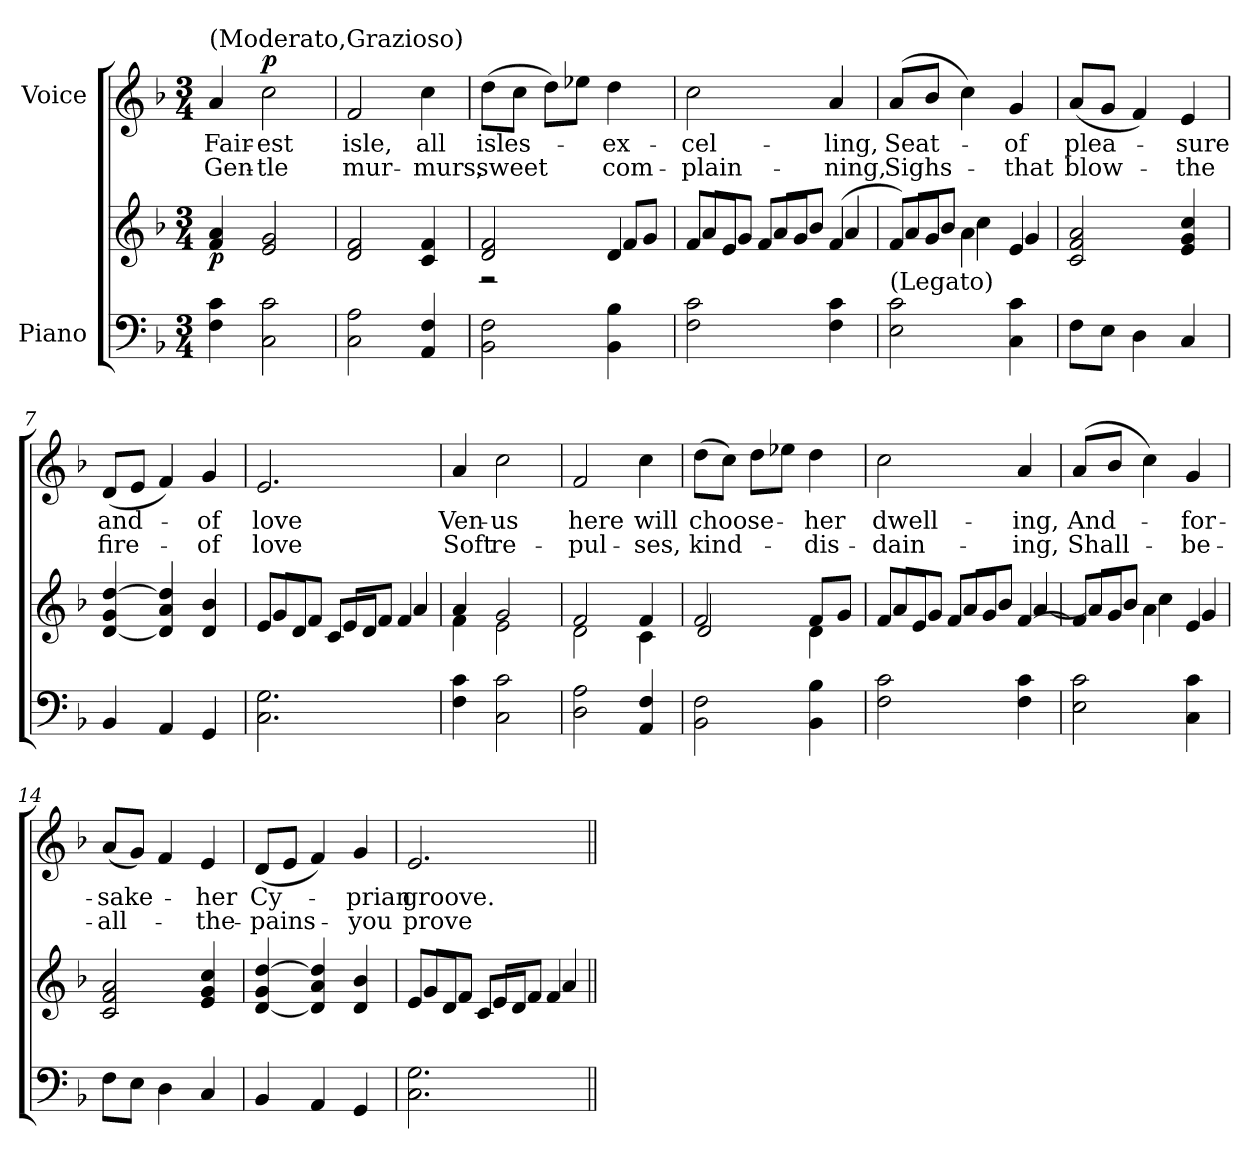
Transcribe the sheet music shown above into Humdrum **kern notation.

**kern	**kern	**dynam	**kern	**text	**text	**dynam
*part2	*part2	*part2	*part1	*part1	*part1	*part1
*staff3	*staff2	*staff2/3	*staff1	*staff1	*staff1	*staff1
*I"Piano	*	*	*I"Voice	*	*	*
*clefF4	*clefG2	*	*clefG2	*	*	*
*k[b-]	*k[b-]	*	*k[b-]	*	*	*
*M3/4	*M3/4	*	*M3/4	*	*	*
*MM120	*MM120	*	*MM120	*	*	*
=1	=1	=1	=1	=1	=1	=1
!	!	!	!LO:TX:a:t=(Moderato,Grazioso)	!	!	!
!	!	!LO:DY:b	!	!	!	!
4F\ 4c\	4f/ 4a/	p	4a/	Fair-	Gen-	.
!	!	!	!	!	!	!LO:DY:a
2C\ 2c\	2e/ 2g/	.	2cc\	-est	-tle	p
=2	=2	=2	=2	=2	=2	=2
2C\ 2A\	2d/ 2f/	.	2f/	isle,	mur-	.
4AA/ 4F/	4c/ 4f/	.	4cc\	all	-murs,	.
=3	=3	=3	=3	=3	=3	=3
*	*^	*	*	*	*	*
2BB-\ 2F\	2d/ 2f/	2r	.	(8dd\L	isles-	sweet	.
.	.	.	.	8cc\J	.	.	.
.	.	.	.	8dd\L)	.	.	.
.	.	.	.	8ee-X\J	.	.	.
4BB-\ 4B-\	4d/	8f/L	.	4dd\	-ex-	com-	.
.	.	8g/J	.	.	.	.	.
=4	=4	=4	=4	=4	=4	=4	=4
2F\ 2c\	8f/L	8a/L	.	2cc\	-cel-	-plain-	.
.	8e/J	8g/J	.	.	.	.	.
.	8f/L	8a/L	.	.	.	.	.
.	8g/J	8b-/J	.	.	.	.	.
4F\ 4c\	(4f/	4a/	.	4a/	-ling,	-ning,	.
=5	=5	=5	=5	=5	=5	=5	=5
!LO:TX:a:t=(Legato)	!	!	!	!	!	!	!
2E\ 2c\	8f/L)	8a/L	.	(8a/L	Seat-	Sighs-	.
.	8g/J	8b-/J	.	8b-/J	.	.	.
.	4a\	4cc\	.	4cc\)	.	.	.
4C\ 4c\	4e/	4g/	.	4g/	-of	-that	.
*	*v	*v	*	*	*	*	*
=6	=6	=6	=6	=6	=6	=6
8F\L	2c/ 2f/ 2a/	.	(8a/L	plea-	blow-	.
8E\J	.	.	8g/J	.	.	.
4D\	.	.	4f/)	.	.	.
4C/	4e/ 4g/ 4cc/	.	4e/	-sure	-the	.
=7	=7	=7	=7	=7	=7	=7
4BB-/	[4d/ 4g/ [4dd/	.	(8d/L	and-	fire-	.
.	.	.	8e/J	.	.	.
4AA/	4d/] 4a/ 4dd/]	.	4f/)	.	.	.
4GG/	4d/ 4b-/	.	4g/	-of	-of	.
=8	=8	=8	=8	=8	=8	=8
*	*^	*	*	*	*	*
2.C\ 2.G\	8e/L	8g/L	.	2.e/	love	love	.
.	8d/J	8f/J	.	.	.	.	.
.	8c/L	8e/L	.	.	.	.	.
.	8d/J	8f/J	.	.	.	.	.
.	4f/	4a/	.	.	.	.	.
!!LO:LB:g=z
=9	=9	=9	=9	=9	=9	=9	=9
4F\ 4c\	4a/	4f\	.	4a/	Ven-	Soft	.
2C\ 2c\	2g/	2e\	.	2cc\	-us	re-	.
=10	=10	=10	=10	=10	=10	=10	=10
2D\ 2A\	2f/	2d\	.	2f/	here	-pul-	.
4AA/ 4F/	4f/	4c\	.	4cc\	will	-ses,	.
=11	=11	=11	=11	=11	=11	=11	=11
2BB-\ 2F\	2f/	2d/	.	(8dd\L	choose-	kind-	.
.	.	.	.	8cc\J)	.	.	.
.	.	.	.	8dd\L	.	.	.
.	.	.	.	8ee-X\J	.	.	.
4BB-\ 4B-\	8f/L	4d\	.	4dd\	-her	-dis-	.
.	8g/J	.	.	.	.	.	.
=12	=12	=12	=12	=12	=12	=12	=12
2F\ 2c\	8f/L	8a/L	.	2cc\	dwell-	-dain-	.
.	8e/J	8g/J	.	.	.	.	.
.	8f/L	8a/L	.	.	.	.	.
.	8g/J	8b-/J	.	.	.	.	.
4F\ 4c\	[4f/	[4a/	.	4a/	-ing,	-ing,	.
=13	=13	=13	=13	=13	=13	=13	=13
2E\ 2c\	8f/L]	8a/L]	.	(8a/L	And-	Shall-	.
.	8g/J	8b-/J	.	8b-/J	.	.	.
.	4a\	4cc\	.	4cc\)	.	.	.
4C\ 4c\	4e/	4g/	.	4g/	-for-	-be-	.
*	*v	*v	*	*	*	*	*
=14	=14	=14	=14	=14	=14	=14
8F\L	2c/ 2f/ 2a/	.	(8a/L	-sake-	-all-	.
8E\J	.	.	8g/J)	.	.	.
4D\	.	.	4f/	.	.	.
4C/	4e/ 4g/ 4cc/	.	4e/	-her	-the-	.
=15	=15	=15	=15	=15	=15	=15
4BB-/	[4d/ 4g/ [4dd/	.	(8d/L	Cy-	-pains-	.
.	.	.	8e/J	.	.	.
4AA/	4d/] 4a/ 4dd/]	.	4f/)	.	.	.
4GG/	4d/ 4b-/	.	4g/	-prian	-you	.
=16	=16	=16	=16	=16	=16	=16
*	*^	*	*	*	*	*
2.C\ 2.G\	8e/L	8g/L	.	2.e/	groove.	prove	.
.	8d/J	8f/J	.	.	.	.	.
.	8c/L	8e/L	.	.	.	.	.
.	8d/J	8f/J	.	.	.	.	.
.	4f/	4a/	.	.	.	.	.
*	*v	*v	*	*	*	*	*
=||	=||	=||	=||	=||	=||	=||
*-	*-	*-	*-	*-	*-	*-
